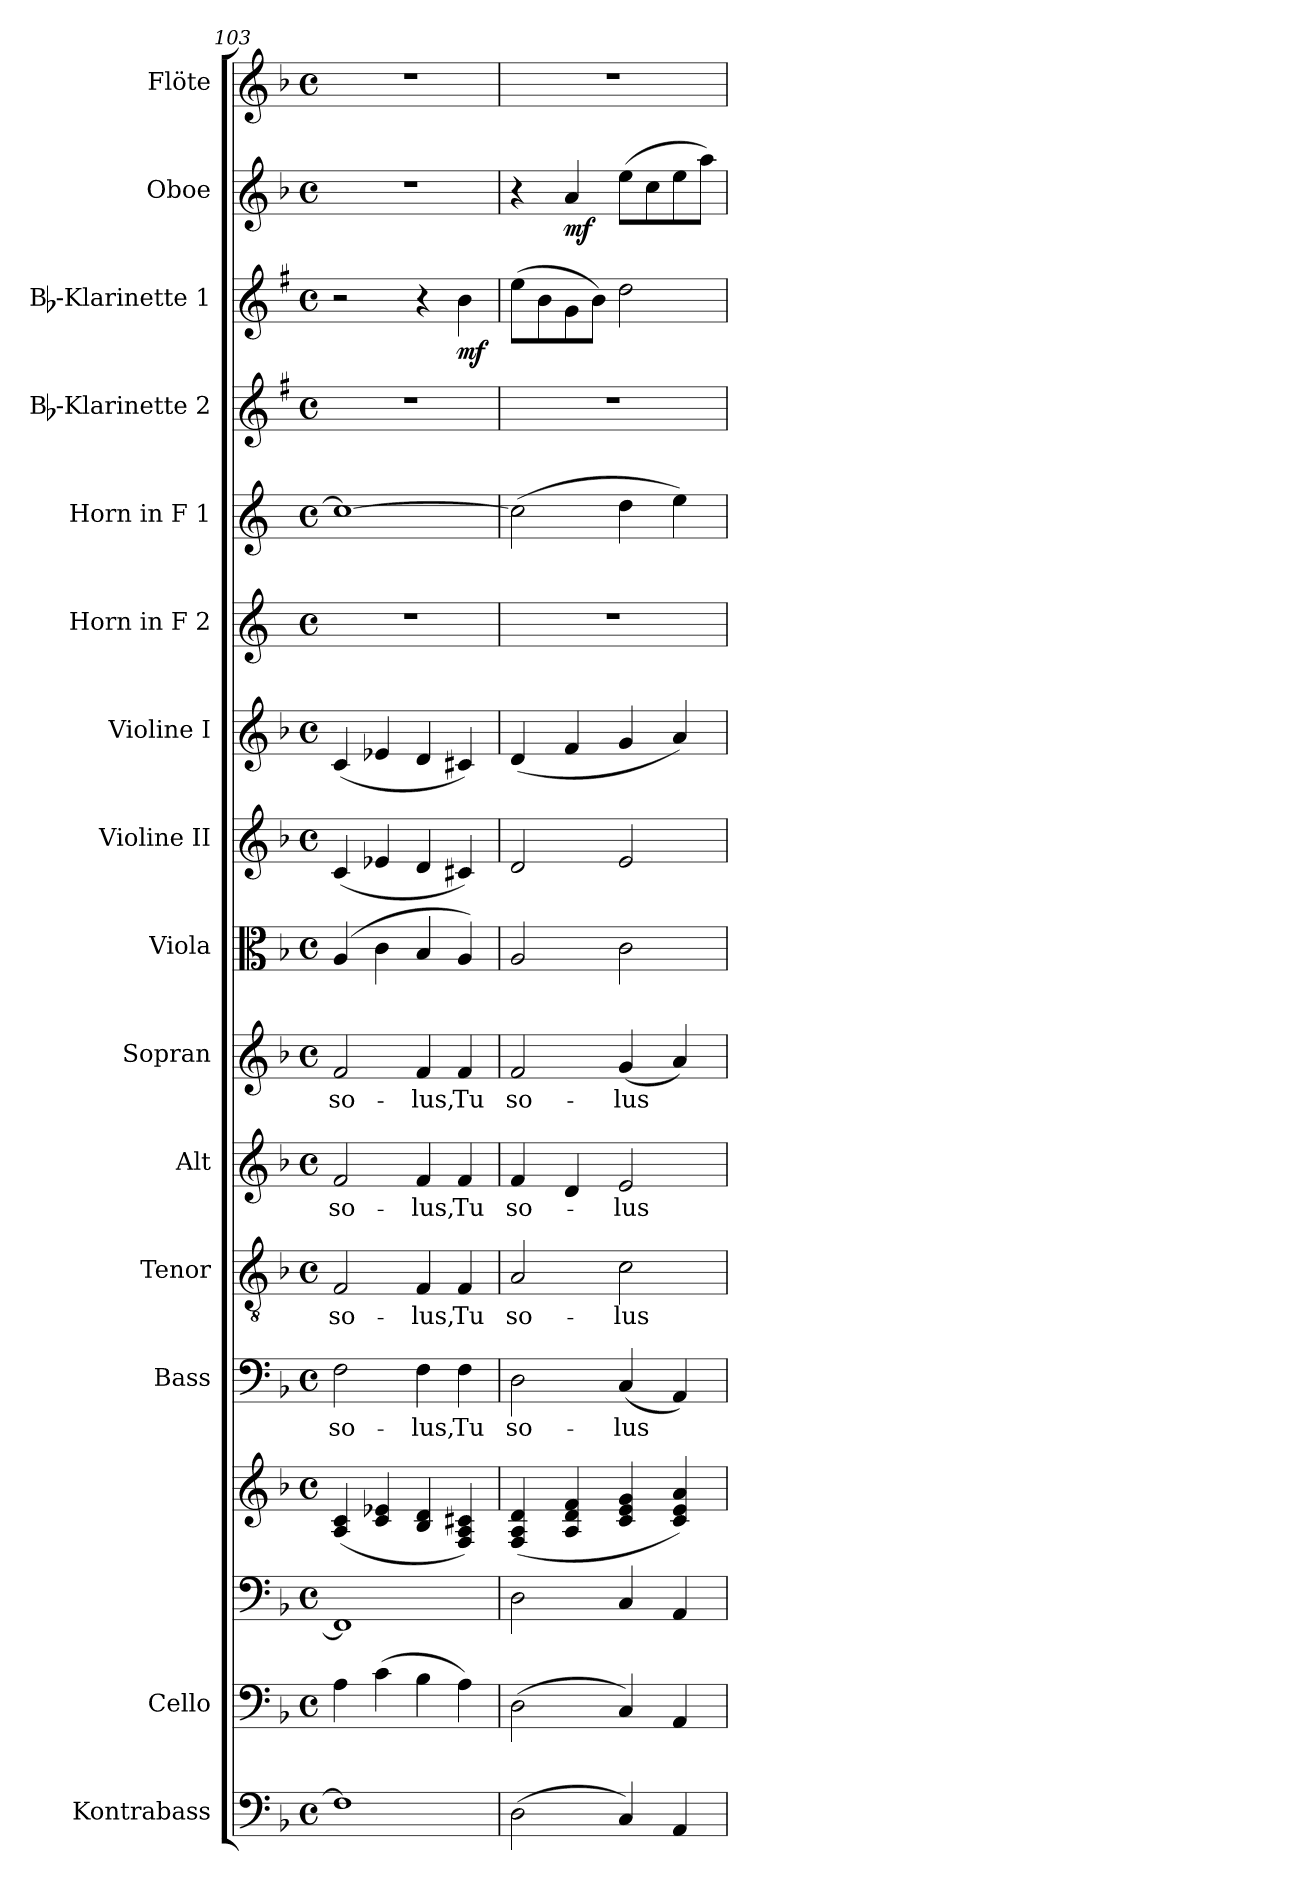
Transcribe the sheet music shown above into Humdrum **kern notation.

**kern	**kern	**kern	**kern	**kern	**text	**kern	**text	**kern	**text	**kern	**text	**kern	**kern	**kern	**kern	**kern	**kern	**kern	**dynam	**kern	**dynam	**kern
*part16	*part15	*part14	*part14	*part13	*part13	*part12	*part12	*part11	*part11	*part10	*part10	*part9	*part8	*part7	*part6	*part5	*part4	*part3	*part3	*part2	*part2	*part1
*staff17	*staff16	*staff15	*staff14	*staff13	*staff13	*staff12	*staff12	*staff11	*staff11	*staff10	*staff10	*staff9	*staff8	*staff7	*staff6	*staff5	*staff4	*staff3	*staff3	*staff2	*staff2	*staff1
*I"Kontrabass	*I"Cello	*	*	*I"Bass	*	*I"Tenor	*	*I"Alt	*	*I"Sopran	*	*I"Viola	*I"Violine II	*I"Violine I	*I"Horn in F 2	*I"Horn in F 1	*I"Bb-Klarinette 2	*I"Bb-Klarinette 1	*	*I"Oboe	*	*I"Flöte
*I'Kb.	*	*	*	*I'B.	*	*I'T.	*	*I'A.	*	*I'S.	*	*I'Vla.	*I'Vl. II	*I'Vl. I	*	*	*I'Bb Kl. 2	*I'Bb Kl. 1	*	*I'Ob.	*	*I'Fl.
*clefF4	*clefF4	*clefF4	*clefG2	*clefF4	*	*clefGv2	*	*clefG2	*	*clefG2	*	*clefC3	*clefG2	*clefG2	*clefG2	*clefG2	*clefG2	*clefG2	*	*clefG2	*	*clefG2
*ITrd7c12	*	*	*	*	*	*	*	*	*	*	*	*	*	*	*ITrd4c7	*ITrd4c7	*ITrd1c2	*ITrd1c2	*	*	*	*
*k[b-]	*k[b-]	*k[b-]	*k[b-]	*k[b-]	*	*k[b-]	*	*k[b-]	*	*k[b-]	*	*k[b-]	*k[b-]	*k[b-]	*k[b-]	*k[b-]	*k[b-]	*k[b-]	*	*k[b-]	*	*k[b-]
*F:	*F:	*F:	*F:	*F:	*	*F:	*	*F:	*	*F:	*	*F:	*F:	*F:	*F:	*F:	*F:	*F:	*	*F:	*	*F:
*M4/4	*M4/4	*M4/4	*M4/4	*M4/4	*	*M4/4	*	*M4/4	*	*M4/4	*	*M4/4	*M4/4	*M4/4	*M4/4	*M4/4	*M4/4	*M4/4	*	*M4/4	*	*M4/4
*met(c)	*met(c)	*met(c)	*met(c)	*met(c)	*	*met(c)	*	*met(c)	*	*met(c)	*	*met(c)	*met(c)	*met(c)	*met(c)	*met(c)	*met(c)	*met(c)	*	*met(c)	*	*met(c)
=103	=103	=103	=103	=103	=103	=103	=103	=103	=103	=103	=103	=103	=103	=103	=103	=103	=103	=103	=103	=103	=103	=103
!	!	!	!	!	!LO:LY:b	!	!LO:LY:b	!	!LO:LY:b	!	!LO:LY:b	!	!	!	!	!	!	!	!	!	!	!
1FF]	4A\	1FF]	(<4A/ 4c/	2F\	so-	2F/	so-	2f/	so-	2f/	so-	(4A/	(<4c/	(<4c/	1r	1f_	1r	2r	.	1r	.	1r
.	(>4c\	.	4c/ 4e-X/	.	.	.	.	.	.	.	.	4c\	4e-X/	4e-X/	.	.	.	.	.	.	.	.
!	!	!	!	!	!LO:LY:b	!	!LO:LY:b	!	!LO:LY:b	!	!LO:LY:b	!	!	!	!	!	!	!	!	!	!	!
.	4B-\	.	4B-/ 4d/	4F\	-lus,	4F/	-lus,	4f/	-lus,	4f/	-lus,	4B-/	4d/	4d/	.	.	.	4r	.	.	.	.
!	!	!	!	!	!LO:LY:b	!	!LO:LY:b	!	!LO:LY:b	!	!LO:LY:b	!	!	!	!	!	!	!	!LO:DY:b	!	!	!
.	4A\)	.	4F/ 4A/ 4c#X/)	4F\	Tu	4F/	Tu	4f/	Tu	4f/	Tu	4A/)	4c#X/)	4c#X/)	.	.	.	4a\	mf	.	.	.
=104	=104	=104	=104	=104	=104	=104	=104	=104	=104	=104	=104	=104	=104	=104	=104	=104	=104	=104	=104	=104	=104	=104
!	!	!	!	!	!LO:LY:b	!	!LO:LY:b	!	!LO:LY:b	!	!LO:LY:b	!	!	!	!	!	!	!	!	!	!	!
(>2DD\	(>2D\	2D\	(<4F/ 4A/ 4d/	2D\	so-	2A/	so-	4f/	so-	2f/	so-	2A/	2d/	(<4d/	1r	(>2f\]	1r	(>8dd\L	.	4r	.	1r
.	.	.	.	.	.	.	.	.	.	.	.	.	.	.	.	.	.	8a\	.	.	.	.
!	!	!	!	!	!	!	!	!	!	!	!	!	!	!	!	!	!	!	!	!	!LO:DY:b	!
.	.	.	4A/ 4d/ 4f/	.	.	.	.	4d/	.	.	.	.	.	4f/	.	.	.	8f\	.	4a/	mf	.
.	.	.	.	.	.	.	.	.	.	.	.	.	.	.	.	.	.	8a\J)	.	.	.	.
!	!	!	!	!	!LO:LY:b	!	!LO:LY:b	!	!LO:LY:b	!	!LO:LY:b	!	!	!	!	!	!	!	!	!	!	!
4CC/)	4C/)	4C/	4c/ 4e/ 4g/	(<4C/	-lus	2c\	-lus	2e/	-lus	(<4g/	-lus	2c\	2e/	4g/	.	4g\	.	2cc\	.	(>8ee\L	.	.
.	.	.	.	.	.	.	.	.	.	.	.	.	.	.	.	.	.	.	.	8cc\	.	.
4AAA/	4AA/	4AA/	4c/ 4e/ 4a/)	4AA/)	.	.	.	.	.	4a/)	.	.	.	4a/)	.	4a\)	.	.	.	8ee\	.	.
.	.	.	.	.	.	.	.	.	.	.	.	.	.	.	.	.	.	.	.	8aa\J)	.	.
=	=	=	=	=	=	=	=	=	=	=	=	=	=	=	=	=	=	=	=	=	=	=
*-	*-	*-	*-	*-	*-	*-	*-	*-	*-	*-	*-	*-	*-	*-	*-	*-	*-	*-	*-	*-	*-	*-
